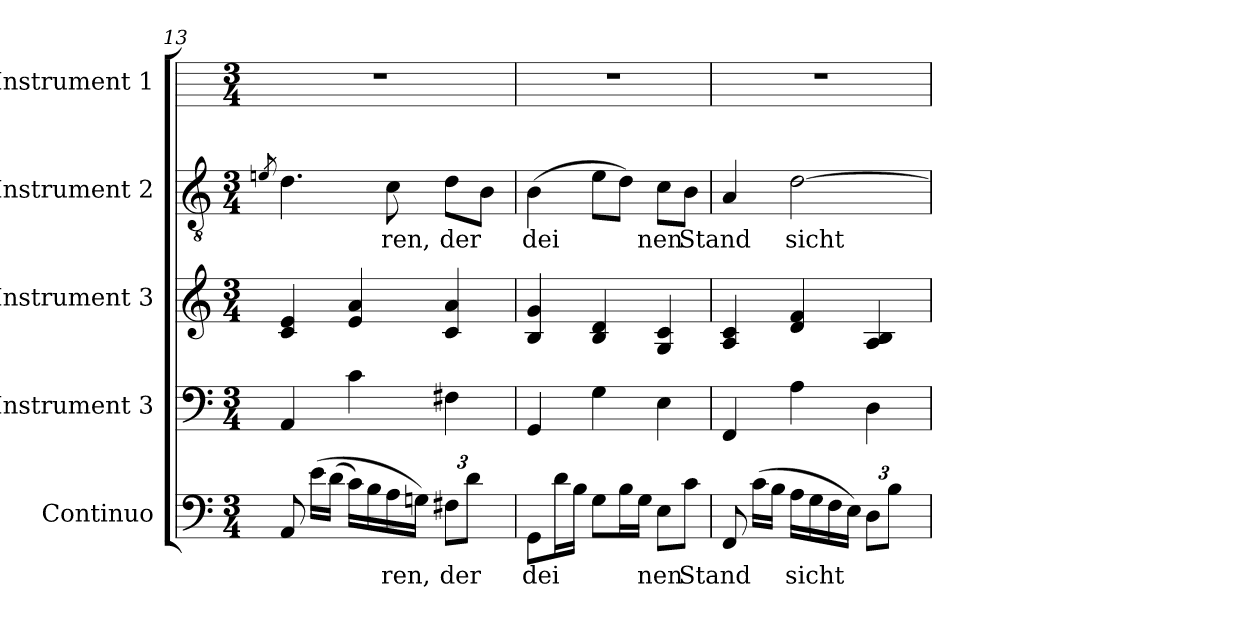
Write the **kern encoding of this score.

**kern	**text	**kern	**kern	**kern	**text	**kern
*part5	*part5	*part4	*part3	*part2	*part2	*part1
*staff5	*staff5	*staff4	*staff3	*staff2	*staff2	*staff1
*I"Continuo	*	*I"Instrument 3	*I"Instrument 3	*I"Instrument 2	*	*I"Instrument 1
*clefF4	*	*clefF4	*clefG2	*clefGv2	*	*
*k[]	*	*k[]	*k[]	*k[]	*	*k[]
*C:	*	*C:	*C:	*C:	*	*C:
*M3/4	*	*M3/4	*M3/4	*M3/4	*	*M3/4
=13	=13	=13	=13	=13	=13	=13
.	.	.	.	8qen/	.	.
!	!LO:LY:a	!	!	!	!LO:LY:b	!
8AA/	.	4AA/	4c/ 4e/	4.d\	-	2.r
!	!LO:LY:a	!	!	!	!	!
(>16e\L	.	.	.	.	.	.
!	!LO:LY:a	!	!	!	!	!
(<16d\J	.	.	.	.	.	.
!	!LO:LY:a	!	!	!	!	!
16c\L)	.	4c\	4e/ 4a/	.	.	.
!	!LO:LY:a	!	!	!	!	!
16B\	.	.	.	.	.	.
!	!LO:LY:a	!	!	!	!LO:LY:b	!
16A\	ren,	.	.	8c\	-ren,	.
!	!LO:LY:a	!	!	!	!	!
16Gn\J)	.	.	.	.	.	.
*Xbrackettup	*	*	*	*	*	*
!	!LO:LY:a	!	!	!	!LO:LY:b	!
12F#X<\L	der	4F#X\	4c/ 4a/	8d\L	der	.
!	!LO:LY:a	!	!	!	!	!
12d\J	.	.	.	.	.	.
!	!	!	!	!	!LO:LY:b	!
.	.	.	.	8B\J	.	.
12ryy	.	.	.	.	.	.
=14	=14	=14	=14	=14	=14	=14
!	!LO:LY:a	!	!	!	!LO:LY:b	!
8GG\L	dei-	4GG/	4B/ 4g/	(>4B\	dei-	2.r
!	!LO:LY:a	!	!	!	!	!
16d\	--	.	.	.	.	.
!	!LO:LY:a	!	!	!	!	!
16B\J	--	.	.	.	.	.
!	!LO:LY:a	!	!	!	!LO:LY:b	!
8G\L	--	4G\	4B/ 4d/	8e\L	--	.
!	!LO:LY:a	!	!	!	!LO:LY:b	!
16B\	--	.	.	8d\J)	--	.
!	!LO:LY:a	!	!	!	!	!
16G\J	--	.	.	.	.	.
!	!LO:LY:a	!	!	!	!LO:LY:b	!
8E\L	-nen	4E\	4G/ 4c/	8c\L	-nen	.
!	!LO:LY:a	!	!	!	!LO:LY:b	!
8c\J	Stand	.	.	8B\J	Stand	.
=15	=15	=15	=15	=15	=15	=15
!	!LO:LY:a	!	!	!	!LO:LY:b	!
8FF/	.	4FF/	4A/ 4c/	4A/	.	2.r
!	!LO:LY:a	!	!	!	!	!
(>16c\L	.	.	.	.	.	.
!	!LO:LY:a	!	!	!	!	!
16B\J	.	.	.	.	.	.
!	!LO:LY:a	!	!	!	!LO:LY:b	!
16A\L	sicht-	4A\	4d/ 4f/	[<2d\	sicht-	.
!	!LO:LY:a	!	!	!	!	!
16G\	--	.	.	.	.	.
!	!LO:LY:a	!	!	!	!	!
16F\	--	.	.	.	.	.
!	!LO:LY:a	!	!	!	!	!
16E\J)	--	.	.	.	.	.
!	!LO:LY:a	!	!	!	!	!
12D<\L	--	4D\	4A/ 4B/	.	.	.
!	!LO:LY:a	!	!	!	!	!
12B\J	--	.	.	.	.	.
12ryy	.	.	.	.	.	.
=	=	=	=	=	=	=
*-	*-	*-	*-	*-	*-	*-
